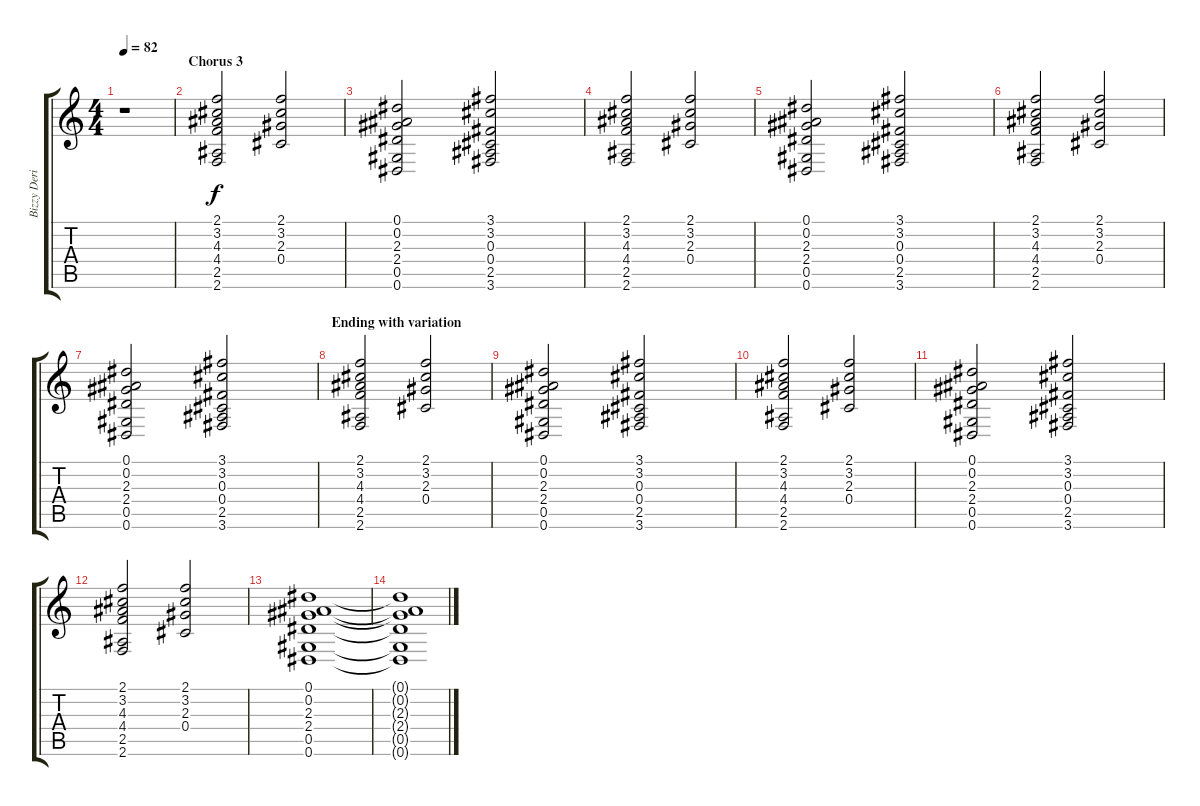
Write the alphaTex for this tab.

\track ("Bizzy Derick - Lead Guitar" "Bizzy Deri") {instrument acousticguitarsteel}
\staff {score tabs}
\tuning (Eb4 Bb3 Gb3 Db3 Ab2 Eb2) {hide}
\ts (4 4)
\tempo 82
\clef g2
\ks c
r.1{dy f} |
\section ("" "Chorus 3")
(2.1 3.2 4.3 4.4 2.5 2.6).2{volume 12 instrument overdrivenguitar} (2.1 3.2 2.3 0.4).2 |
(0.1 0.2 2.3 2.4 0.5 0.6).2 (3.1 3.2 0.3 0.4 2.5 3.6).2 |
(2.1 3.2 4.3 4.4 2.5 2.6).2 (2.1 3.2 2.3 0.4).2 |
(0.1 0.2 2.3 2.4 0.5 0.6).2 (3.1 3.2 0.3 0.4 2.5 3.6).2 |
(2.1 3.2 4.3 4.4 2.5 2.6).2 (2.1 3.2 2.3 0.4).2 |
(0.1 0.2 2.3 2.4 0.5 0.6).2 (3.1 3.2 0.3 0.4 2.5 3.6).2 |
\section ("" "Ending with variation")
(2.1 3.2 4.3 4.4 2.5 2.6).2 (2.1 3.2 2.3 0.4).2 |
(0.1 0.2 2.3 2.4 0.5 0.6).2 (3.1 3.2 0.3 0.4 2.5 3.6).2 |
(2.1 3.2 4.3 4.4 2.5 2.6).2 (2.1 3.2 2.3 0.4).2 |
(0.1 0.2 2.3 2.4 0.5 0.6).2 (3.1 3.2 0.3 0.4 2.5 3.6).2 |
(2.1 3.2 4.3 4.4 2.5 2.6).2 (2.1 3.2 2.3 0.4).2 |
(0.1 0.2 2.3 2.4 0.5 0.6).1 |
(0.1{t} 0.2{t} 2.3{t} 2.4{t} 0.5{t} 0.6{t}).1
